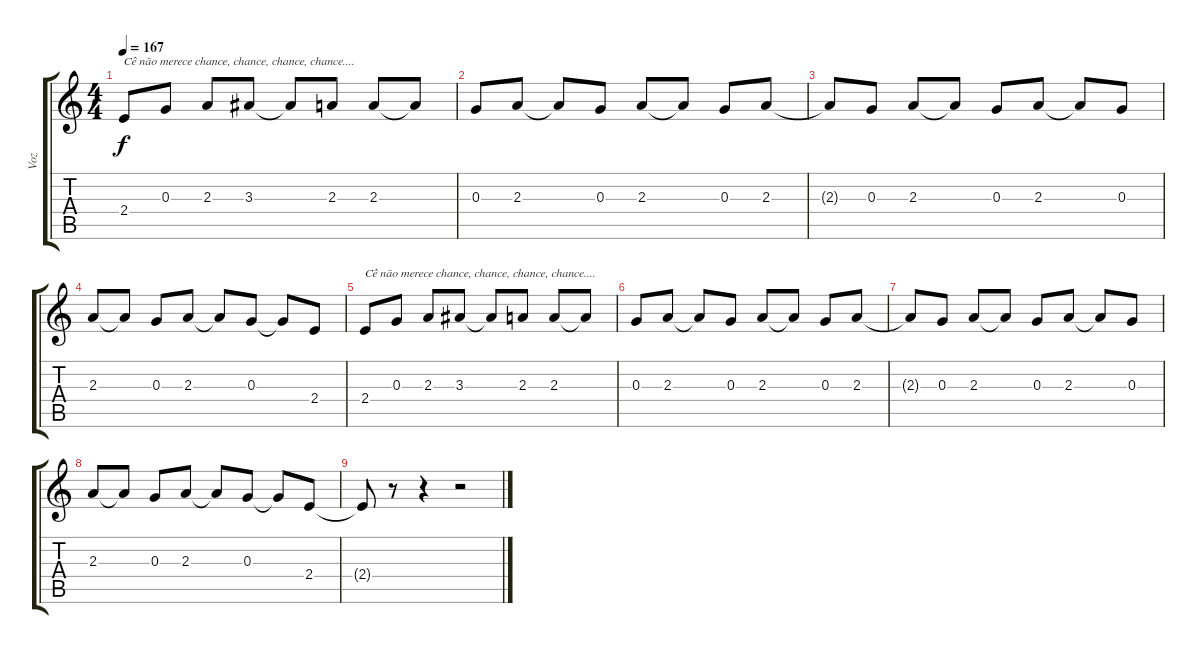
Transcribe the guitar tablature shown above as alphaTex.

\track ("Voz" "Voz") {instrument distortionguitar}
\staff {score tabs}
\tuning (E4 B3 G3 D3 A2 E2) {hide}
\ts (4 4)
\tempo 167
\clef g2
\ks c
2.4.8{txt "Cê não merece chance, chance, chance, chance...." dy f} 0.3.8 2.3.8 3.3.8 3.3{t}.8 2.3.8 2.3.8 2.3{t}.8 |
0.3.8 2.3.8 2.3{t}.8 0.3.8 2.3.8 2.3{t}.8 0.3.8 2.3.8 |
2.3{t}.8 0.3.8 2.3.8 2.3{t}.8 0.3.8 2.3.8 2.3{t}.8 0.3.8 |
2.3.8 2.3{t}.8 0.3.8 2.3.8 2.3{t}.8 0.3.8 0.3{t}.8 2.4.8 |
2.4.8{txt "Cê não merece chance, chance, chance, chance...."} 0.3.8 2.3.8 3.3.8 3.3{t}.8 2.3.8 2.3.8 2.3{t}.8 |
0.3.8 2.3.8 2.3{t}.8 0.3.8 2.3.8 2.3{t}.8 0.3.8 2.3.8 |
2.3{t}.8 0.3.8 2.3.8 2.3{t}.8 0.3.8 2.3.8 2.3{t}.8 0.3.8 |
2.3.8 2.3{t}.8 0.3.8 2.3.8 2.3{t}.8 0.3.8 0.3{t}.8 2.4.8 |
2.4{t}.8 r.8 r.4 r.2
